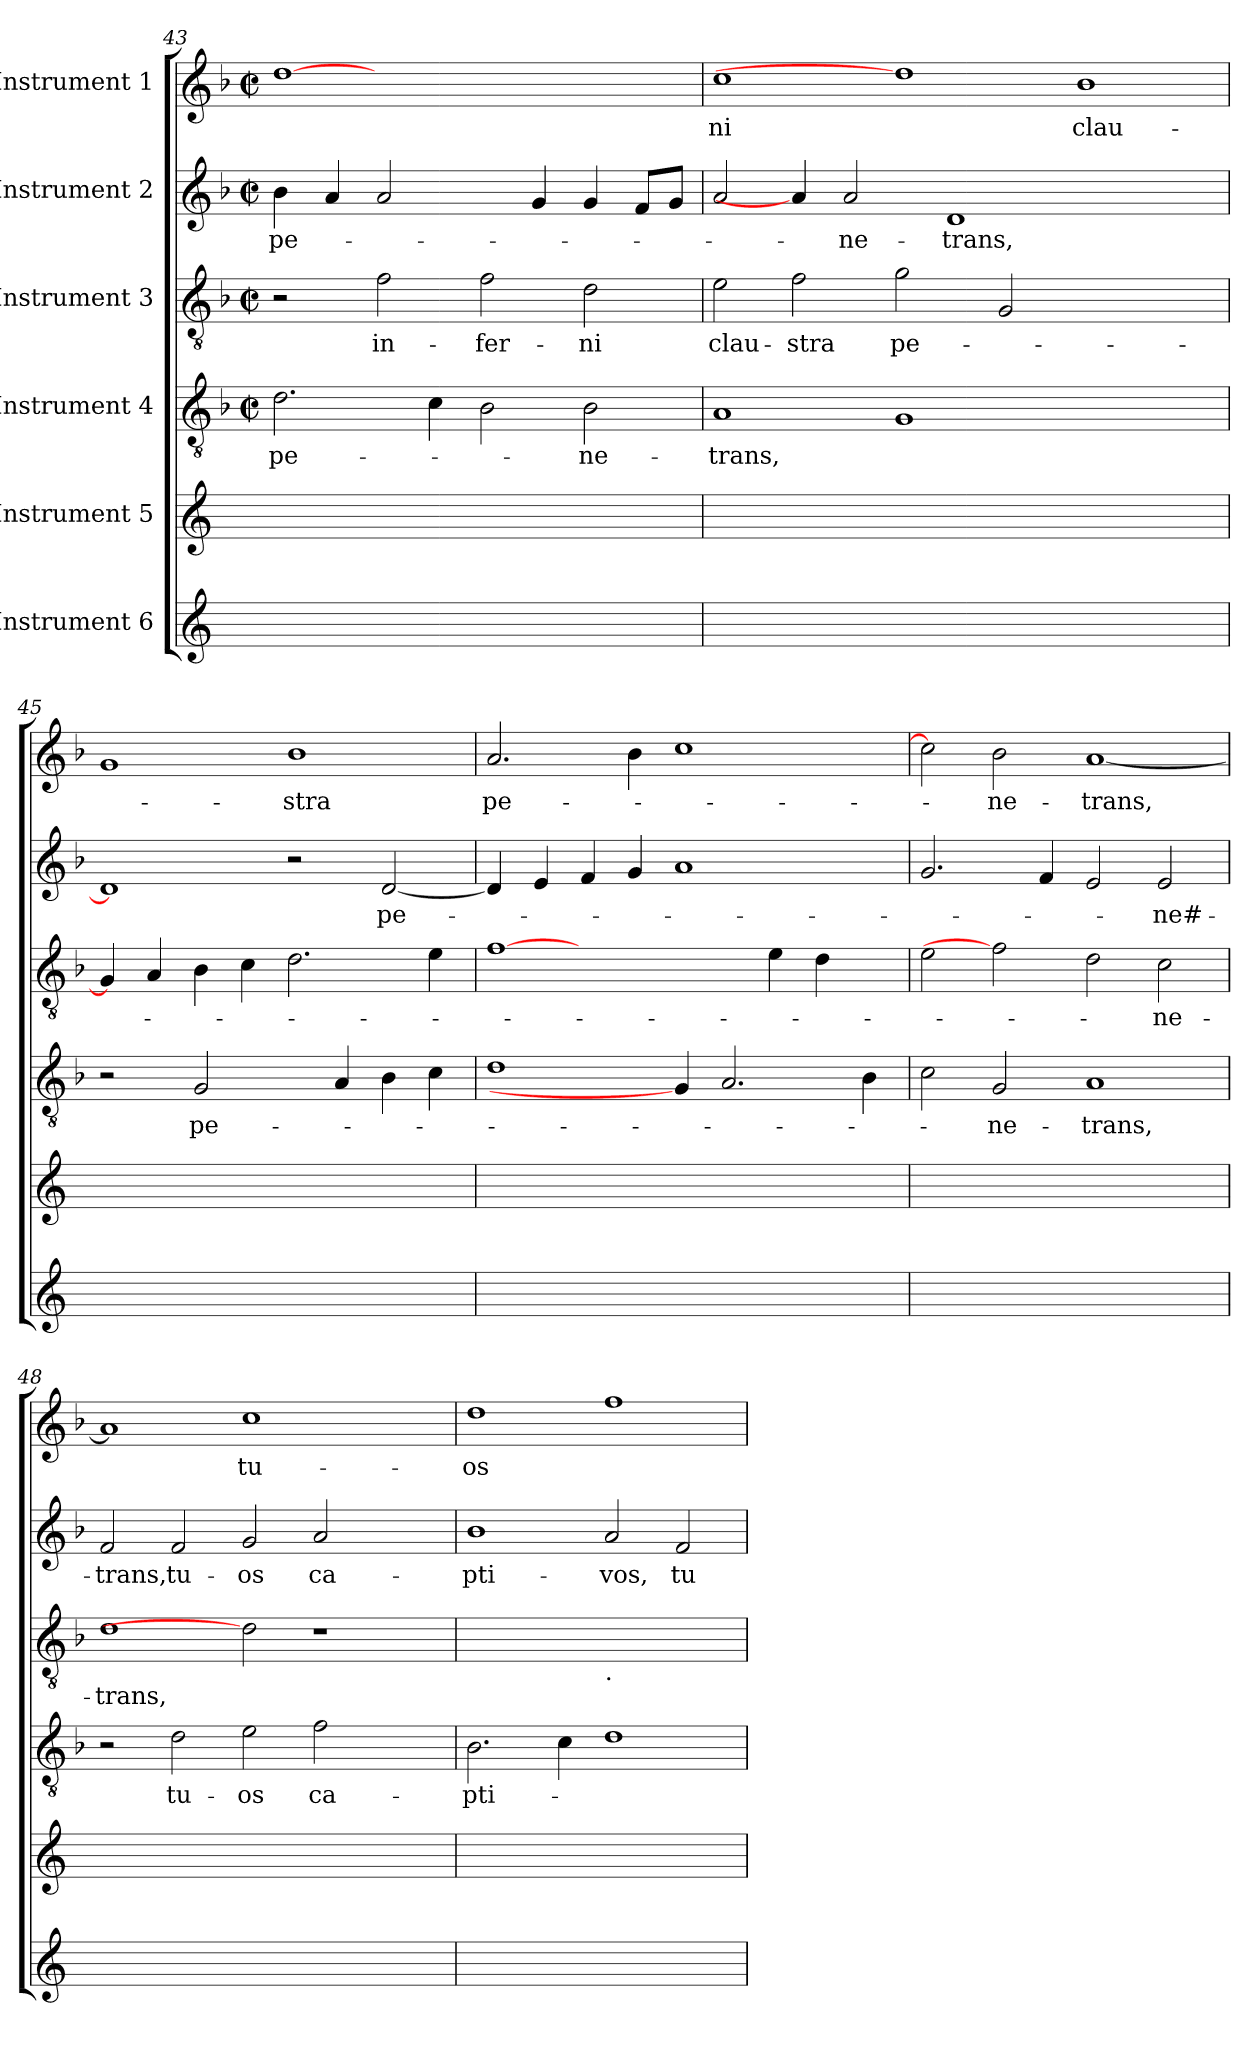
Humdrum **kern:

**kern	**kern	**kern	**text	**kern	**text	**kern	**text	**kern	**text
*part6	*part5	*part4	*part4	*part3	*part3	*part2	*part2	*part1	*part1
*staff6	*staff5	*staff4	*staff4	*staff3	*staff3	*staff2	*staff2	*staff1	*staff1
*I"Instrument 6	*I"Instrument 5	*I"Instrument 4	*	*I"Instrument 3	*	*I"Instrument 2	*	*I"Instrument 1	*
*clefG2	*clefG2	*clefGv2	*	*clefGv2	*	*clefG2	*	*clefG2	*
*k[]	*k[]	*k[b-]	*	*k[b-]	*	*k[b-]	*	*k[b-]	*
*	*	*F:	*	*F:	*	*F:	*	*F:	*
*	*	*M2/2	*	*M2/2	*	*M2/2	*	*M2/2	*
*	*	*met(c|)	*	*met(c|)	*	*met(c|)	*	*met(c|)	*
=43	=43	=43	=43	=43	=43	=43	=43	=43	=43
!	!	!	!LO:LY:b	!	!	!	!LO:LY:b	!	!
1ryy	1ryy	2.d\	pe-	2r	.	4b-\	pe-	[1dd	.
.	.	.	.	.	.	4a/	.	.	.
!	!	!	!	!	!LO:LY:b	!	!	!	!
.	.	.	.	2f\	in-	[2a/	.	.	.
.	.	4c\	.	.	.	.	.	.	.
!	!	!	!	!	!LO:LY:b	!	!	!	!
1ryy	1ryy	2B-\	.	2f\	-fer-	4ryy	.	1ryy	.
.	.	.	.	.	.	4g/	.	.	.
!	!	!	!LO:LY:b	!	!LO:LY:b	!	!	!	!
.	.	2B-\	-ne-	2d\	-ni	4g/	.	.	.
.	.	.	.	.	.	8f/L	.	.	.
.	.	.	.	.	.	8g/J	.	.	.
=44	=44	=44	=44	=44	=44	=44	=44	=44	=44
!	!	!	!LO:LY:b	!	!LO:LY:b	!	!	!	!LO:LY:b
1ryy	1ryy	1A	-trans,	2e\	clau-	2a/	.	1cc	-ni
!	!	!	!	!	!LO:LY:b	!	!	!	!
.	.	.	.	2f\	-stra	4a/]	.	.	.
!	!	!	!	!	!	!	!LO:LY:b	!	!
.	.	.	.	.	.	2a/	-ne-	.	.
!	!	!	!	!	!LO:LY:b	!	!	!	!
0ryy	0ryy	1G	.	2g\	pe-	.	.	1dd]	.
!	!	!	!	!	!	!	!LO:LY:b	!	!
.	.	.	.	.	.	[<1d	-trans,	.	.
.	.	.	.	[<2G/	.	.	.	.	.
!	!	!	!	!	!	!	!	!	!LO:LY:b
.	.	1ryy	.	1ryy	.	.	.	1b-	clau-
.	.	.	.	.	.	2.ryy	.	.	.
!!LO:LB:g=z
=45	=45	=45	=45	=45	=45	=45	=45	=45	=45
1ryy	1ryy	2r	.	4G/]	.	1d]	.	1g	.
.	.	.	.	4A/	.	.	.	.	.
!	!	!	!LO:LY:b	!	!	!	!	!	!
.	.	[2G/	pe-	4B-\	.	.	.	.	.
.	.	.	.	4c\	.	.	.	.	.
!	!	!	!	!	!	!	!	!	!LO:LY:b
1ryy	1ryy	4ryy	.	2.d\	.	2r	.	1b-	-stra
.	.	4A/	.	.	.	.	.	.	.
!	!	!	!	!	!	!	!LO:LY:b	!	!
.	.	4B-\	.	.	.	[>2d/	pe-	.	.
.	.	4c\	.	4e\	.	.	.	.	.
!!LO:PB:g=z
=46	=46	=46	=46	=46	=46	=46	=46	=46	=46
!	!	!	!	!	!	!	!	!	!LO:LY:b
1ryy	1ryy	1d	.	[1f	.	4d/]	.	2.a/	pe-
.	.	.	.	.	.	4e/	.	.	.
.	.	.	.	.	.	4f/	.	.	.
.	.	.	.	.	.	4g/	.	4b-\	.
1ryy	1ryy	4G/]	.	2ryy	.	1a	.	[>1cc	.
.	.	2.A/	.	.	.	.	.	.	.
.	.	.	.	4e\	.	.	.	.	.
.	.	.	.	4d\	.	.	.	.	.
4ryy	4ryy	4B-\	.	4ryy	.	4ryy	.	4ryy	.
=47	=47	=47	=47	=47	=47	=47	=47	=47	=47
1ryy	1ryy	2c\	.	2e\	.	2.g/	.	2cc\]	.
!	!	!	!LO:LY:b	!	!	!	!	!	!LO:LY:b
.	.	2G/	-ne-	2f]	.	.	.	2b-\	-ne-
.	.	.	.	.	.	4f/	.	.	.
!	!	!	!LO:LY:b	!	!	!	!	!	!LO:LY:b
1ryy	1ryy	1A	-trans,	[2d	.	2e/	.	[<1a	-trans,
!	!	!	!	!	!LO:LY:b	!	!LO:LY:b	!	!
.	.	.	.	2c\	-ne-	2e/	-ne#-	.	.
=48	=48	=48	=48	=48	=48	=48	=48	=48	=48
!	!	!	!	!	!LO:LY:b	!	!LO:LY:b	!	!
1ryy	1ryy	2r	.	1d	-trans,	2f/	-trans,	1a]	.
!	!	!	!LO:LY:b	!	!	!	!LO:LY:b	!	!
.	.	2d\	tu-	.	.	2f/	tu-	.	.
!	!	!	!LO:LY:b	!	!	!	!LO:LY:b	!	!LO:LY:b
1.ryy	1.ryy	2e\	-os	2d]	.	2g/	-os	1cc	tu-
!	!	!	!LO:LY:b	!	!	!	!LO:LY:b	!	!
.	.	2f\	ca-	1r	.	2a/	ca-	.	.
.	.	2ryy	.	.	.	2ryy	.	2ryy	.
=49	=49	=49	=49	=49	=49	=49	=49	=49	=49
!	!	!	!LO:LY:b	!	!	!	!LO:LY:b	!	!LO:LY:b
1ryy	1ryy	2.B-\	-pti-	1ryy	.	1b-	-pti-	1dd	-os
.	.	4c\	.	.	.	.	.	.	.
!	!	!	!	!LO:TX:b:t=.	!	!	!	!	!
!	!	!	!	!	!	!	!LO:LY:b	!	!
1ryy	1ryy	1d	.	1ryy	.	2a/	-vos,	[>1ff	.
!	!	!	!	!	!	!	!LO:LY:b	!	!
.	.	.	.	.	.	2f/	tu-	.	.
=	=	=	=	=	=	=	=	=	=
*-	*-	*-	*-	*-	*-	*-	*-	*-	*-
